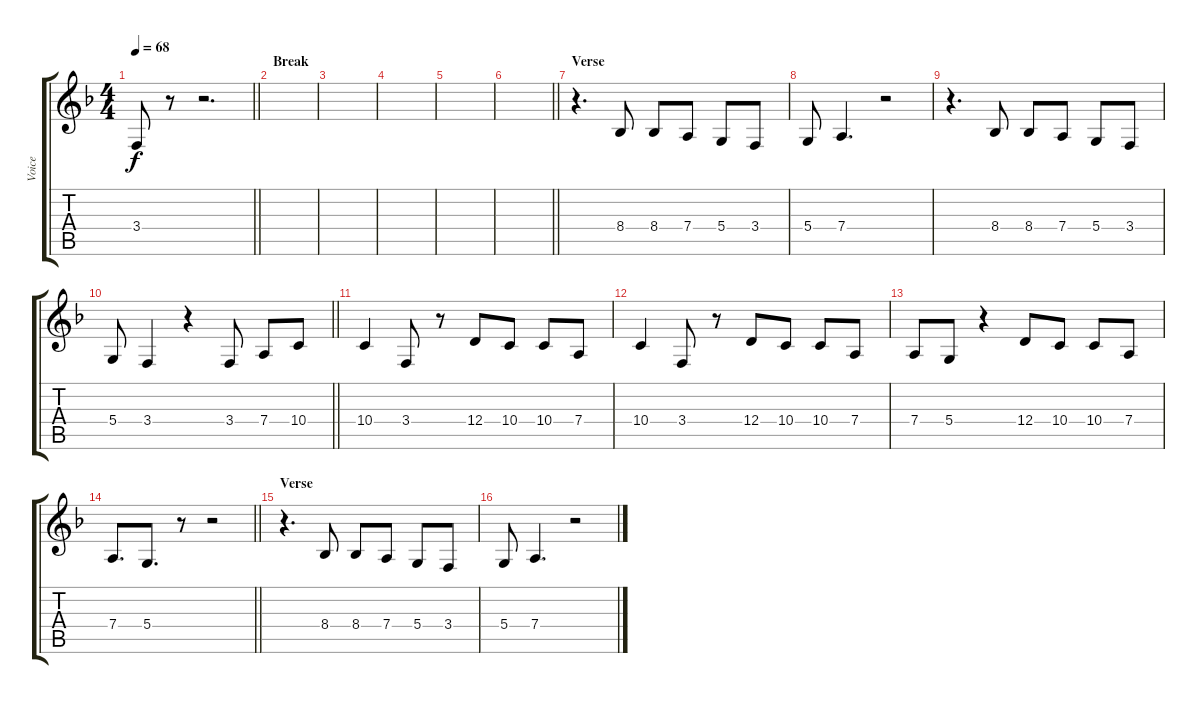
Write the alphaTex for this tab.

\track ("Voice" "Voice") {instrument fx5brightness}
\staff {score tabs}
\tuning (E4 B3 G3 D3 A2 E2) {hide}
\ts (4 4)
\tempo 68
\clef g2
\barLineRight lightlight
\ks f
3.4{t}.8{dy f} r.8 r.2{d} |
\section ("" "Break")
|
|
|
|
\barLineRight lightlight
|
\section ("" "Verse")
r.4{d} 8.4.8 8.4.8 7.4.8 5.4.8 3.4.8 |
5.4.8 7.4.4{d} r.2 |
r.4{d} 8.4.8 8.4.8 7.4.8 5.4.8 3.4.8 |
\barLineRight lightlight
5.4.8 3.4.4 r.4 3.4.8 7.4.8 10.4.8 |
\section ("" "")
10.4.4 3.4.8 r.8 12.4.8 10.4.8 10.4.8 7.4.8 |
10.4.4 3.4.8 r.8 12.4.8 10.4.8 10.4.8 7.4.8 |
7.4.8 5.4.8 r.4 12.4.8 10.4.8 10.4.8 7.4.8 |
\barLineRight lightlight
7.4.8{d} 5.4.8{d} r.8 r.2 |
\section ("" "Verse")
r.4{d} 8.4.8 8.4.8 7.4.8 5.4.8 3.4.8 |
5.4.8 7.4.4{d} r.2
